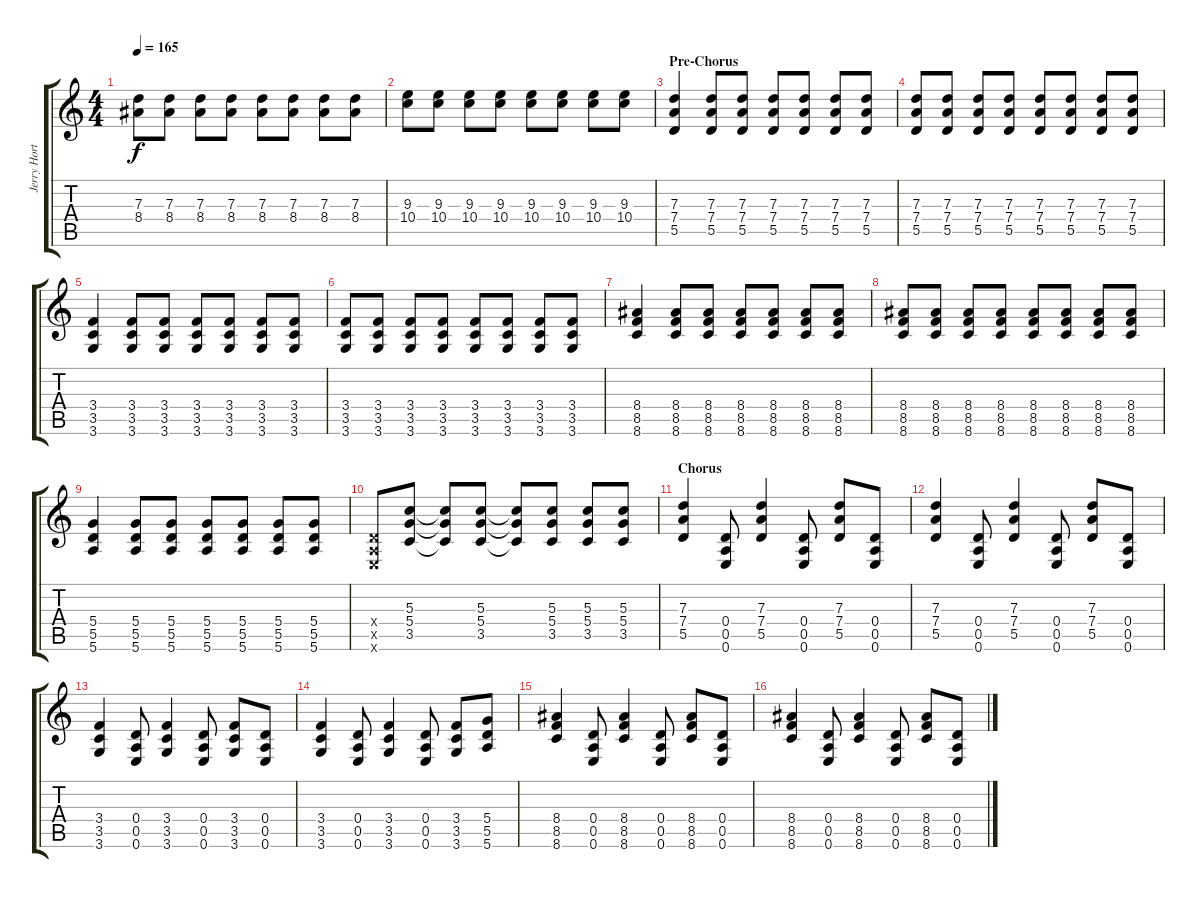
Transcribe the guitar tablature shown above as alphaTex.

\track ("Jerry Horton " "Jerry Hort") {instrument overdrivenguitar}
\staff {score tabs}
\tuning (E4 B3 G3 D3 A2 E2) {hide}
\ts (4 4)
\tempo 165
\clef g2
\ks c
(7.3 8.4).8{dy f} (7.3 8.4).8 (7.3 8.4).8 (7.3 8.4).8 (7.3 8.4).8 (7.3 8.4).8 (7.3 8.4).8 (7.3 8.4).8 |
(9.3 10.4).8 (9.3 10.4).8 (9.3 10.4).8 (9.3 10.4).8 (9.3 10.4).8 (9.3 10.4).8 (9.3 10.4).8 (9.3 10.4).8 |
\section ("" "Pre-Chorus")
(7.3 7.4 5.5).4 (7.3 7.4 5.5).8 (7.3 7.4 5.5).8 (7.3 7.4 5.5).8 (7.3 7.4 5.5).8 (7.3 7.4 5.5).8 (7.3 7.4 5.5).8 |
(7.3 7.4 5.5).8 (7.3 7.4 5.5).8 (7.3 7.4 5.5).8 (7.3 7.4 5.5).8 (7.3 7.4 5.5).8 (7.3 7.4 5.5).8 (7.3 7.4 5.5).8 (7.3 7.4 5.5).8 |
(3.4 3.5 3.6).4 (3.4 3.5 3.6).8 (3.4 3.5 3.6).8 (3.4 3.5 3.6).8 (3.4 3.5 3.6).8 (3.4 3.5 3.6).8 (3.4 3.5 3.6).8 |
(3.4 3.5 3.6).8 (3.4 3.5 3.6).8 (3.4 3.5 3.6).8 (3.4 3.5 3.6).8 (3.4 3.5 3.6).8 (3.4 3.5 3.6).8 (3.4 3.5 3.6).8 (3.4 3.5 3.6).8 |
(8.4 8.5 8.6).4 (8.4 8.5 8.6).8 (8.4 8.5 8.6).8 (8.4 8.5 8.6).8 (8.4 8.5 8.6).8 (8.4 8.5 8.6).8 (8.4 8.5 8.6).8 |
(8.4 8.5 8.6).8 (8.4 8.5 8.6).8 (8.4 8.5 8.6).8 (8.4 8.5 8.6).8 (8.4 8.5 8.6).8 (8.4 8.5 8.6).8 (8.4 8.5 8.6).8 (8.4 8.5 8.6).8 |
(5.4 5.5 5.6).4 (5.4 5.5 5.6).8 (5.4 5.5 5.6).8 (5.4 5.5 5.6).8 (5.4 5.5 5.6).8 (5.4 5.5 5.6).8 (5.4 5.5 5.6).8 |
(0.4{x} 0.5{x} 0.6{x}).8 (5.3 5.4 3.5).8 (5.3{t} 5.4{t} 3.5{t}).8 (5.3 5.4 3.5).8 (5.3{t} 5.4{t} 3.5{t}).8 (5.3 5.4 3.5).8 (5.3 5.4 3.5).8 (5.3 5.4 3.5).8 |
\section ("" "Chorus")
(7.3 7.4 5.5).4 (0.4 0.5 0.6).8 (7.3 7.4 5.5).4 (0.4 0.5 0.6).8 (7.3 7.4 5.5).8 (0.4 0.5 0.6).8 |
(7.3 7.4 5.5).4 (0.4 0.5 0.6).8 (7.3 7.4 5.5).4 (0.4 0.5 0.6).8 (7.3 7.4 5.5).8 (0.4 0.5 0.6).8 |
(3.4 3.5 3.6).4 (0.4 0.5 0.6).8 (3.4 3.5 3.6).4 (0.4 0.5 0.6).8 (3.4 3.5 3.6).8 (0.4 0.5 0.6).8 |
(3.4 3.5 3.6).4 (0.4 0.5 0.6).8 (3.4 3.5 3.6).4 (0.4 0.5 0.6).8 (3.4 3.5 3.6).8 (5.4 5.5 5.6).8 |
(8.4 8.5 8.6).4 (0.4 0.5 0.6).8 (8.4 8.5 8.6).4 (0.4 0.5 0.6).8 (8.4 8.5 8.6).8 (0.4 0.5 0.6).8 |
(8.4 8.5 8.6).4 (0.4 0.5 0.6).8 (8.4 8.5 8.6).4 (0.4 0.5 0.6).8 (8.4 8.5 8.6).8 (0.4 0.5 0.6).8
